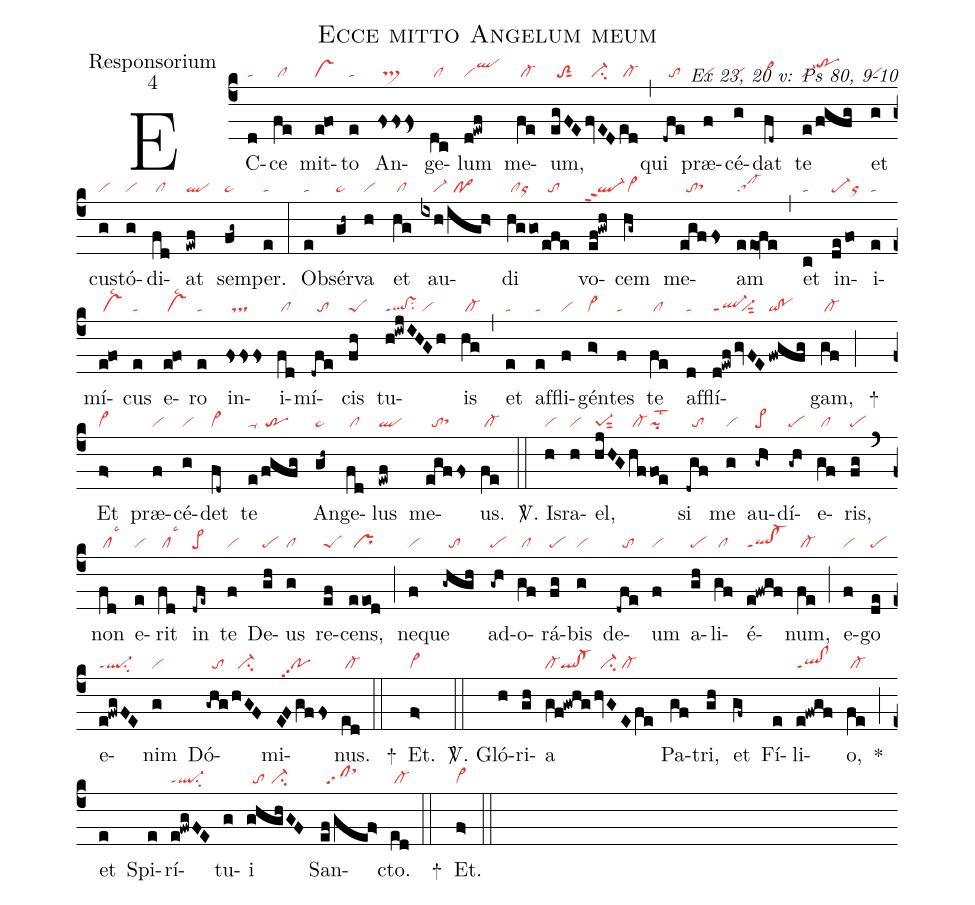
name:Ecce mitto Angelum meum;
office-part:Responsorium;
mode:4;
commentary:Ex 23, 20 v: Ps 80, 9-10;
nabc-lines:1;
%%
(c4)EC(d|ta)ce(fe|/cl) mit(e!fo|vs)to(e|ta) An(fssfs>|//ts>)ge(dc|/cl)lum(d!ewf|viqlhj) me(fe|/cl-)um,(egFE|//toS2sut1|fvED|//ci-|ed|/cl-) (,) qui(-dfe|//to) præ(f|vi)cé(g|vi)dat(fd~|cl~) te(e/fgfg|vi-trhj) et(g|vi) cus(g|vi)tó(g|vi)di(fd|/cl)at(ewf|ql) sem(fg~|pe~)per.(e|ta) (:) Ob(e|ta)sér(gh~|pe~)va(h|vi) et(hg|/cl) au(ixh|////vi-|/igh>|//po>)di(hggo|/clor|/efe|//to) vo(ef!gwh|`ql-ppt2)cem(hg~|/cl~) me(egffs|//tosthh)am(eeo!fe|sa!cl-) (,) et(c|ta) in(de/fo|pe-or)i(e|ta)mí(e!fo|/vslsc2)cus(e|ta) e(e!fo|/vslsc2)ro(e|ta) in(fsss|//ts)i(fd|/cl)mí(-dfe|//to)cis(fh|peS) tu(h!iwjIHGh|ql!vsppt1su2/vi)is(hg|/cl-) (,) et(e|ta) af(e|ta)fli(f|vi)gén(g>|vi>)tes(f|ta) te(fe|/cl) af(d|ta)flí(d!ewf|ql-ppt1|/gvFE|//vi-sut2|/fwgfg|qi!po)gam,(gf|/cl-) (;)
+() Et(f>|vi>) præ(f|vi)cé(g|vi)det(fd~|cl~) te(e|ta-|/fgfg|/tr) An(gh~|pe~)ge(fd|/cl)lus(ewf|ql) me(egffs|//tosthh)us.(fe|/cl-) (::)

<sp>V/</sp>. Is(h|vi)ra(h|vi)el,(hjHG|pe-1sut2|hf|/cl-|foe|pilst2) si(-dgf|//to) me(g|vi) au(-gh>|pe>)dí(-gh|pe)e(gf|/cl)ris,(fg|pe) (`) non(fd|/cllsc3) e(e|vi)rit(fd|/cllsc3) in(-dfe~|pe>) te(f|vi) De(gh|pe)us(g|cl) re(ef|peS)cens,(eeod|/pr) (;) ne(f|vi)que(-ghgh|//to) ad(-gh|pe)o(gf|/cl)rá(fg|pe)bis(g|vi) de(-dfe|//to)um(f|vi) a(gh|pe)li(gf|/cl)é(e!fwgf|ql!cl-ppt1)num,(fe|/cl-) (;) e(f|vi)go(de|pe) e(e!fwgFE|ql-ppt1su2)nim(g|vi) Dó(-ghg|//to|hGF|//ci-)mi(EFgffs|//popp2)nus.(ed|/cl-) (::)
+() Et.(f>|vi>) (::)

<sp>V/</sp>. Gló(h)ri(gh)a(gf!gwhg|cl-ql!cl-|hvGEfe|//ci-/cl-) Pa(gf)tri,(gh)
et(gf~) Fí(e)li(e!fwgf|ql!clppt1)o,(fe|/cl-) *(;)
et(e) Spi(e)rí(e!fwgFE|ql-ppt1su2)tu(g)i(ghghGF|//to//ci-) San(ef/gef>|//sfsthk)cto.(ed|/cl-) (::)
+() Et.(f>|vi>) (::)
